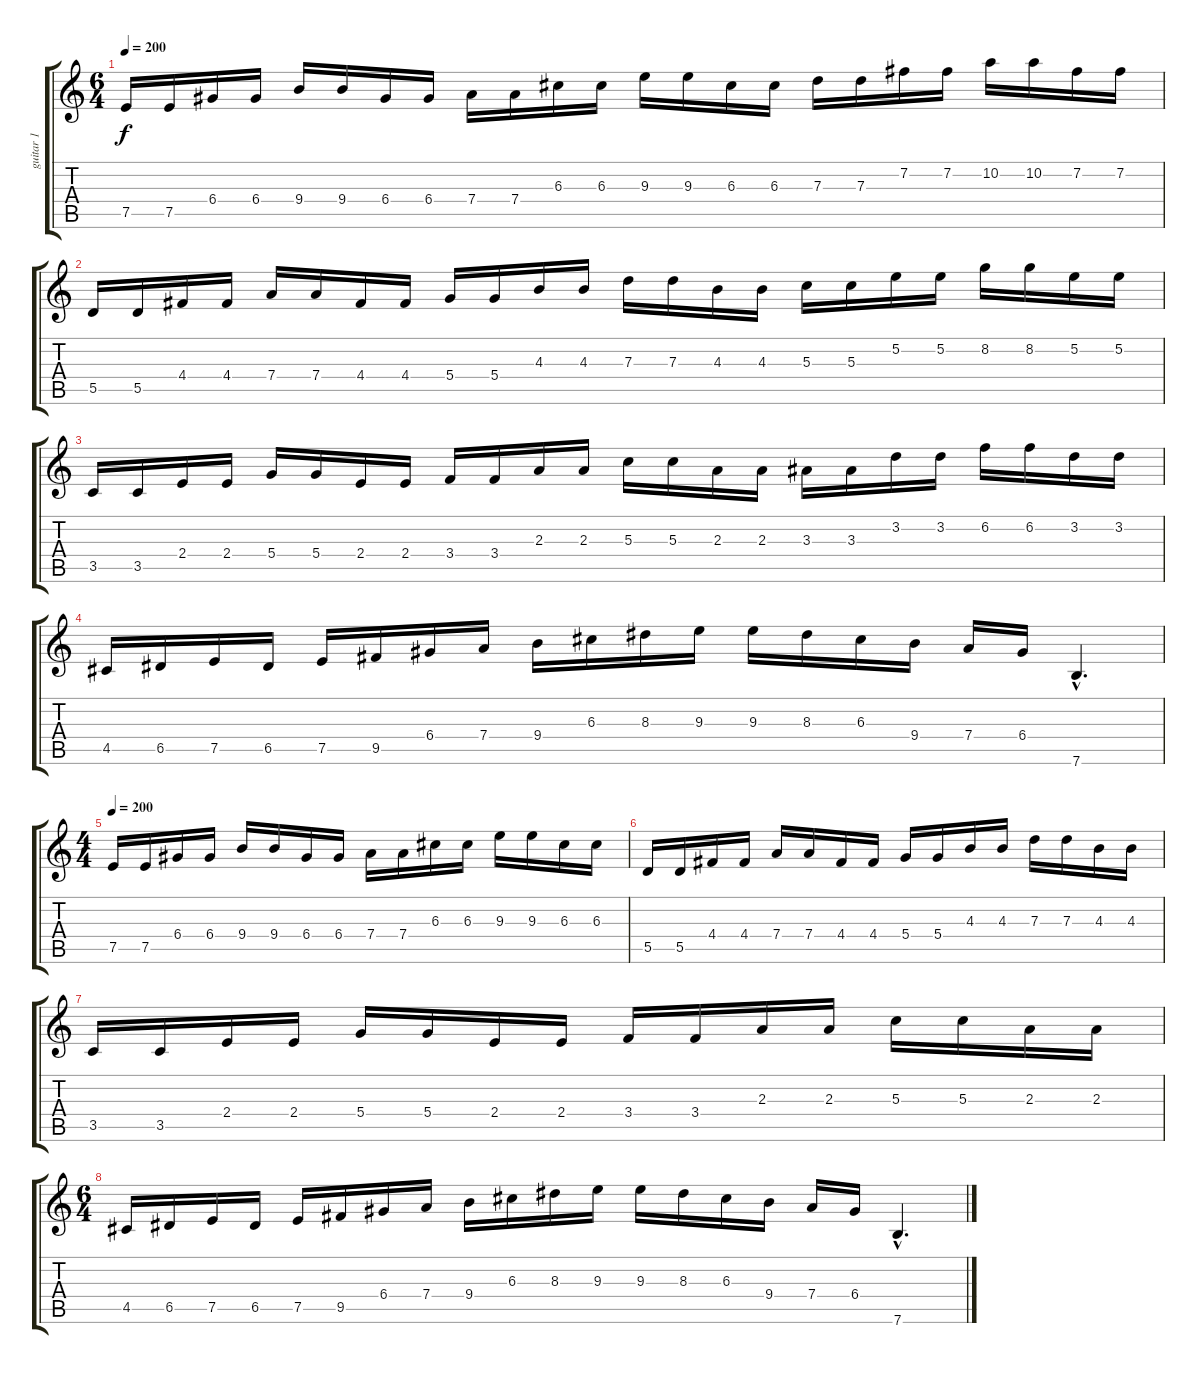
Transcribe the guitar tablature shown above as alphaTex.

\track ("guitar 1" "guitar 1") {instrument distortionguitar}
\staff {score tabs}
\tuning (E4 B3 G3 D3 A2 E2) {hide}
\ts (6 4)
\tempo 200
\clef g2
\ks c
7.5.16{dy f} 7.5.16 6.4.16 6.4.16 9.4.16 9.4.16 6.4.16 6.4.16 7.4.16 7.4.16 6.3.16 6.3.16 9.3.16 9.3.16 6.3.16 6.3.16 7.3.16 7.3.16 7.2.16 7.2.16 10.2.16 10.2.16 7.2.16 7.2.16 |
5.5.16 5.5.16 4.4.16 4.4.16 7.4.16 7.4.16 4.4.16 4.4.16 5.4.16 5.4.16 4.3.16 4.3.16 7.3.16 7.3.16 4.3.16 4.3.16 5.3.16 5.3.16 5.2.16 5.2.16 8.2.16 8.2.16 5.2.16 5.2.16 |
3.5.16 3.5.16 2.4.16 2.4.16 5.4.16 5.4.16 2.4.16 2.4.16 3.4.16 3.4.16 2.3.16 2.3.16 5.3.16 5.3.16 2.3.16 2.3.16 3.3.16 3.3.16 3.2.16 3.2.16 6.2.16 6.2.16 3.2.16 3.2.16 |
4.5.16 6.5.16 7.5.16 6.5.16 7.5.16 9.5.16 6.4.16 7.4.16 9.4.16 6.3.16 8.3.16 9.3.16 9.3.16 8.3.16 6.3.16 9.4.16 7.4.16 6.4.16 7.6{hac}.4{d} |
\ts (4 4)
\tempo 200
7.5.16 7.5.16 6.4.16 6.4.16 9.4.16 9.4.16 6.4.16 6.4.16 7.4.16 7.4.16 6.3.16 6.3.16 9.3.16 9.3.16 6.3.16 6.3.16 |
5.5.16 5.5.16 4.4.16 4.4.16 7.4.16 7.4.16 4.4.16 4.4.16 5.4.16 5.4.16 4.3.16 4.3.16 7.3.16 7.3.16 4.3.16 4.3.16 |
3.5.16 3.5.16 2.4.16 2.4.16 5.4.16 5.4.16 2.4.16 2.4.16 3.4.16 3.4.16 2.3.16 2.3.16 5.3.16 5.3.16 2.3.16 2.3.16 |
\ts (6 4)
4.5.16 6.5.16 7.5.16 6.5.16 7.5.16 9.5.16 6.4.16 7.4.16 9.4.16 6.3.16 8.3.16 9.3.16 9.3.16 8.3.16 6.3.16 9.4.16 7.4.16 6.4.16 7.6{hac}.4{d}
